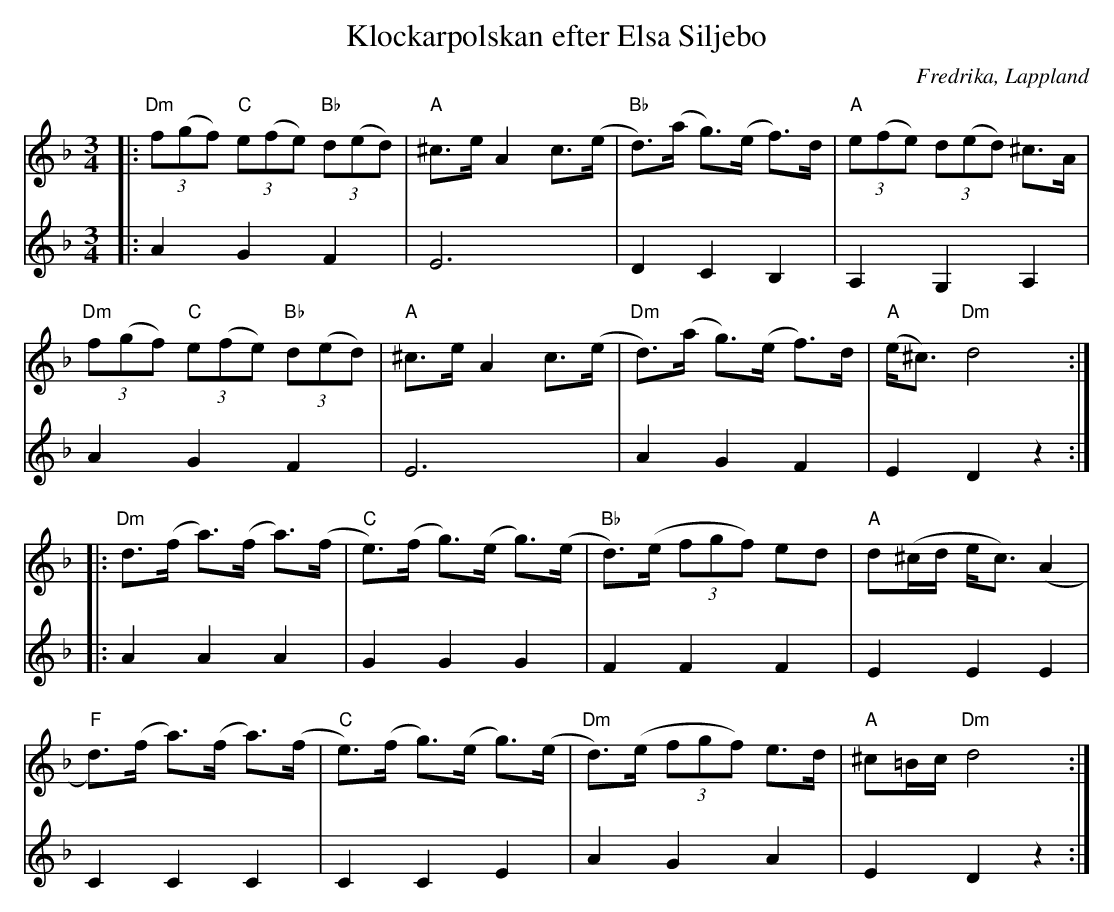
X:1
T:Klockarpolskan efter Elsa Siljebo
O:Fredrika, Lappland
M:3/4
L:1/8
K:Dm
V:1
|: "Dm"(3f(gf) "C"(3e(fe) "Bb"(3d(ed) | "A"^c>e A2 c>(e | "Bb"d)>(a g)>(e f)>d | "A"(3e(fe) (3d(ed) ^c>A |
"Dm"(3f(gf) "C"(3e(fe) "Bb"(3d(ed) | "A"^c>e A2 c>(e | "Dm"d)>(a g)>(e f)>d | "A"(e<^c) "Dm"d4 :|
|:"Dm"d>(f a)>(f a)>(f | "C" e)>(f g)>(e g)>(e | "Bb" d)>(e (3fgf) ed | "A"d(^c/d/ e<c) (A2 |
"F" d)(>f a)>(f a)>(f | "C" e)>(f g)>(e g)>(e | "Dm"d)>(e (3fgf) e>d | "A"^c=B/c/  "Dm" d4 :|
V:2
|: A2G2F2 | E6 | D2 C2 B,2 | A,2G,2A,2 | A2G2F2 | E6 | A2G2F2 | E2 D2 z2 :|
|: A2A2A2 | G2G2G2 | F2F2F2 | E2E2E2 | C2C2C2 | C2C2E2 | A2G2A2 | E2 D2 z2 :|
